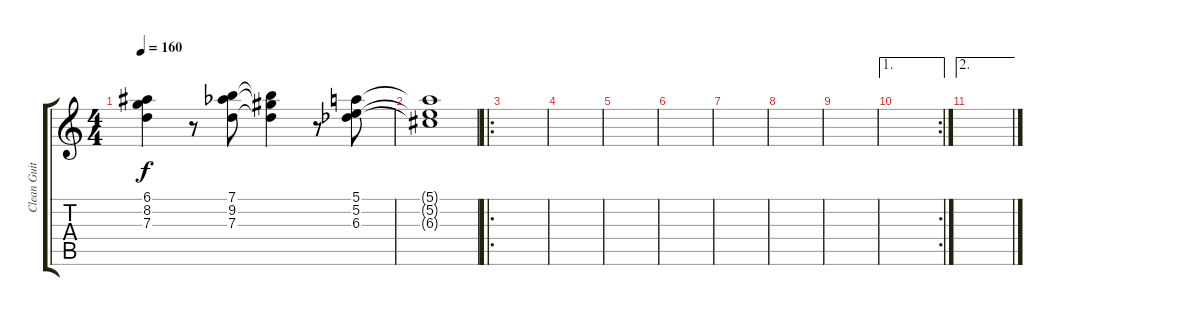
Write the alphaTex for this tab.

\track ("Clean Guitar" "Clean Guit") {instrument electricguitarclean}
\staff {score tabs}
\tuning (E4 B3 G3 D3 A2 E2) {hide}
\ts (4 4)
\tempo 160
\clef g2
\ks c
(6.1{t} 8.2{t} 7.3{t}).4{dy f} r.8 (7.1 9.2{acc b} 7.3).8 (7.1{t} 9.2{t} 7.3{t}).4 r.8 (5.1 5.2 6.3{acc b}).8 |
(5.1{t} 5.2{t} 6.3{t}).1 |
\ro
|
|
|
|
|
|
|
\ae 1
\rc 2
|
\ae 2
